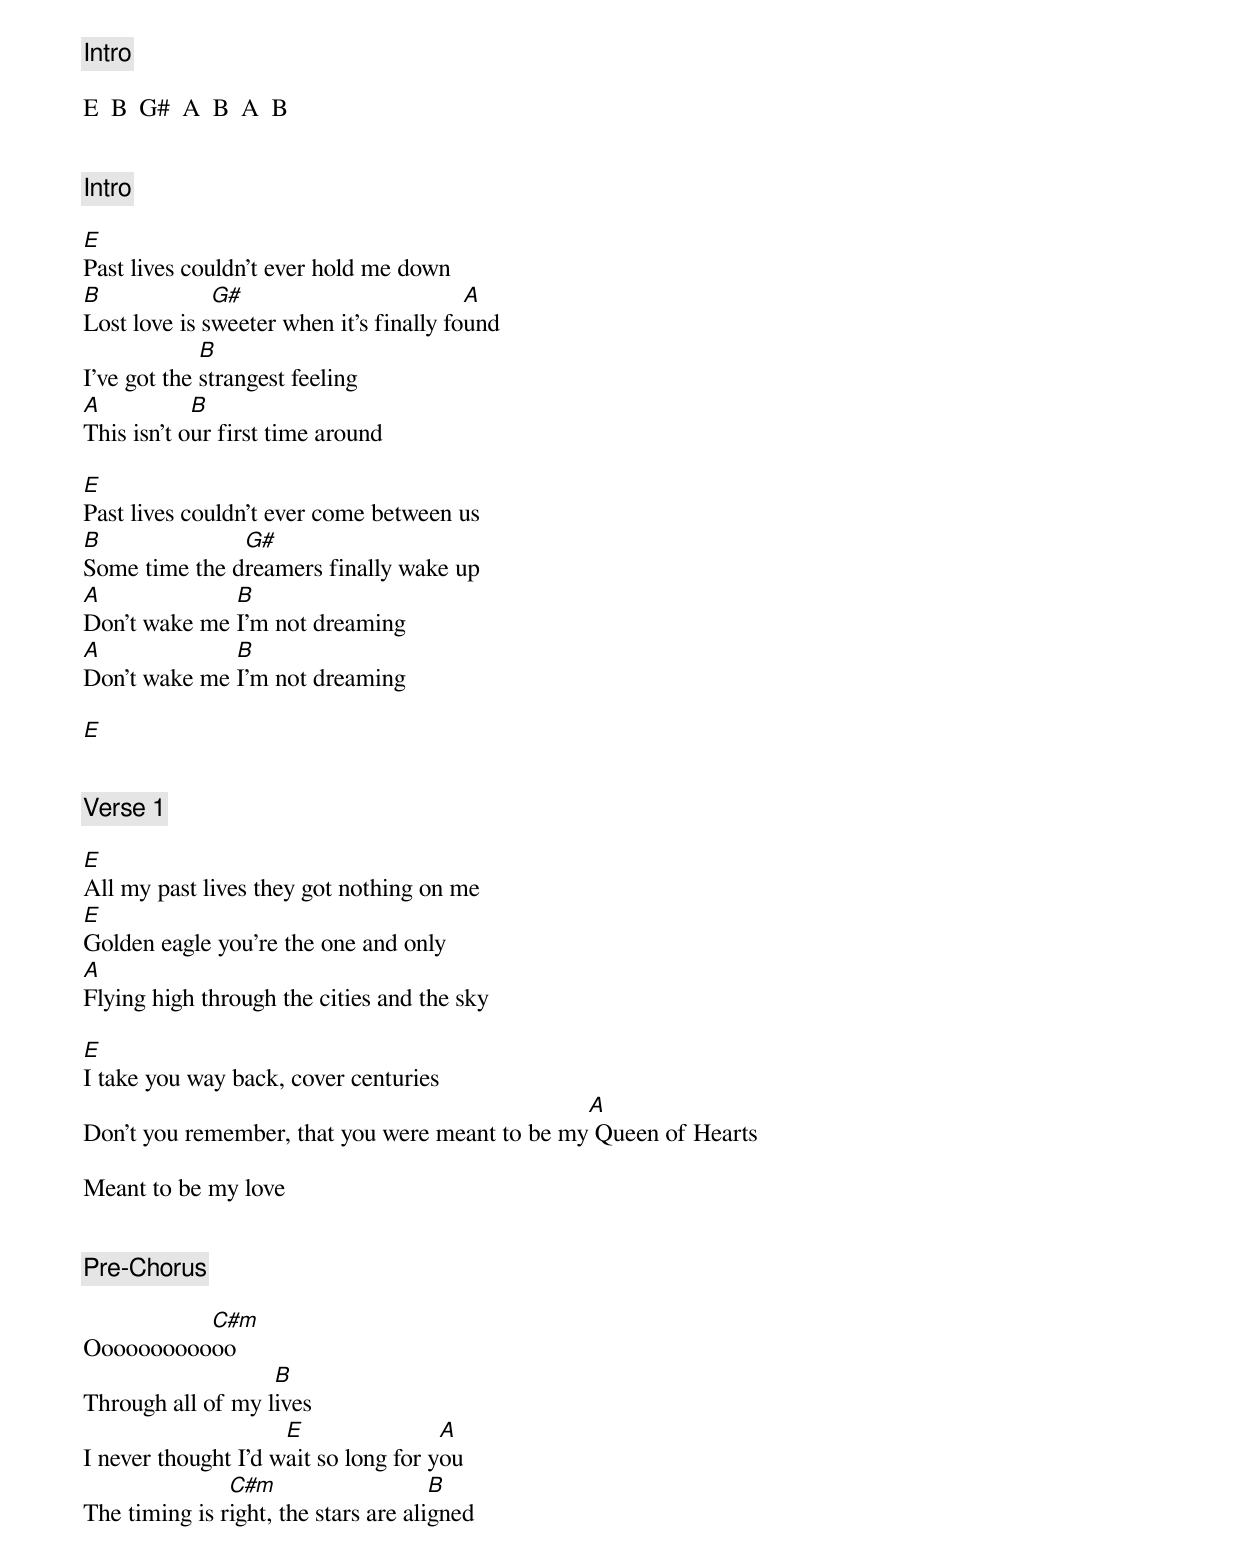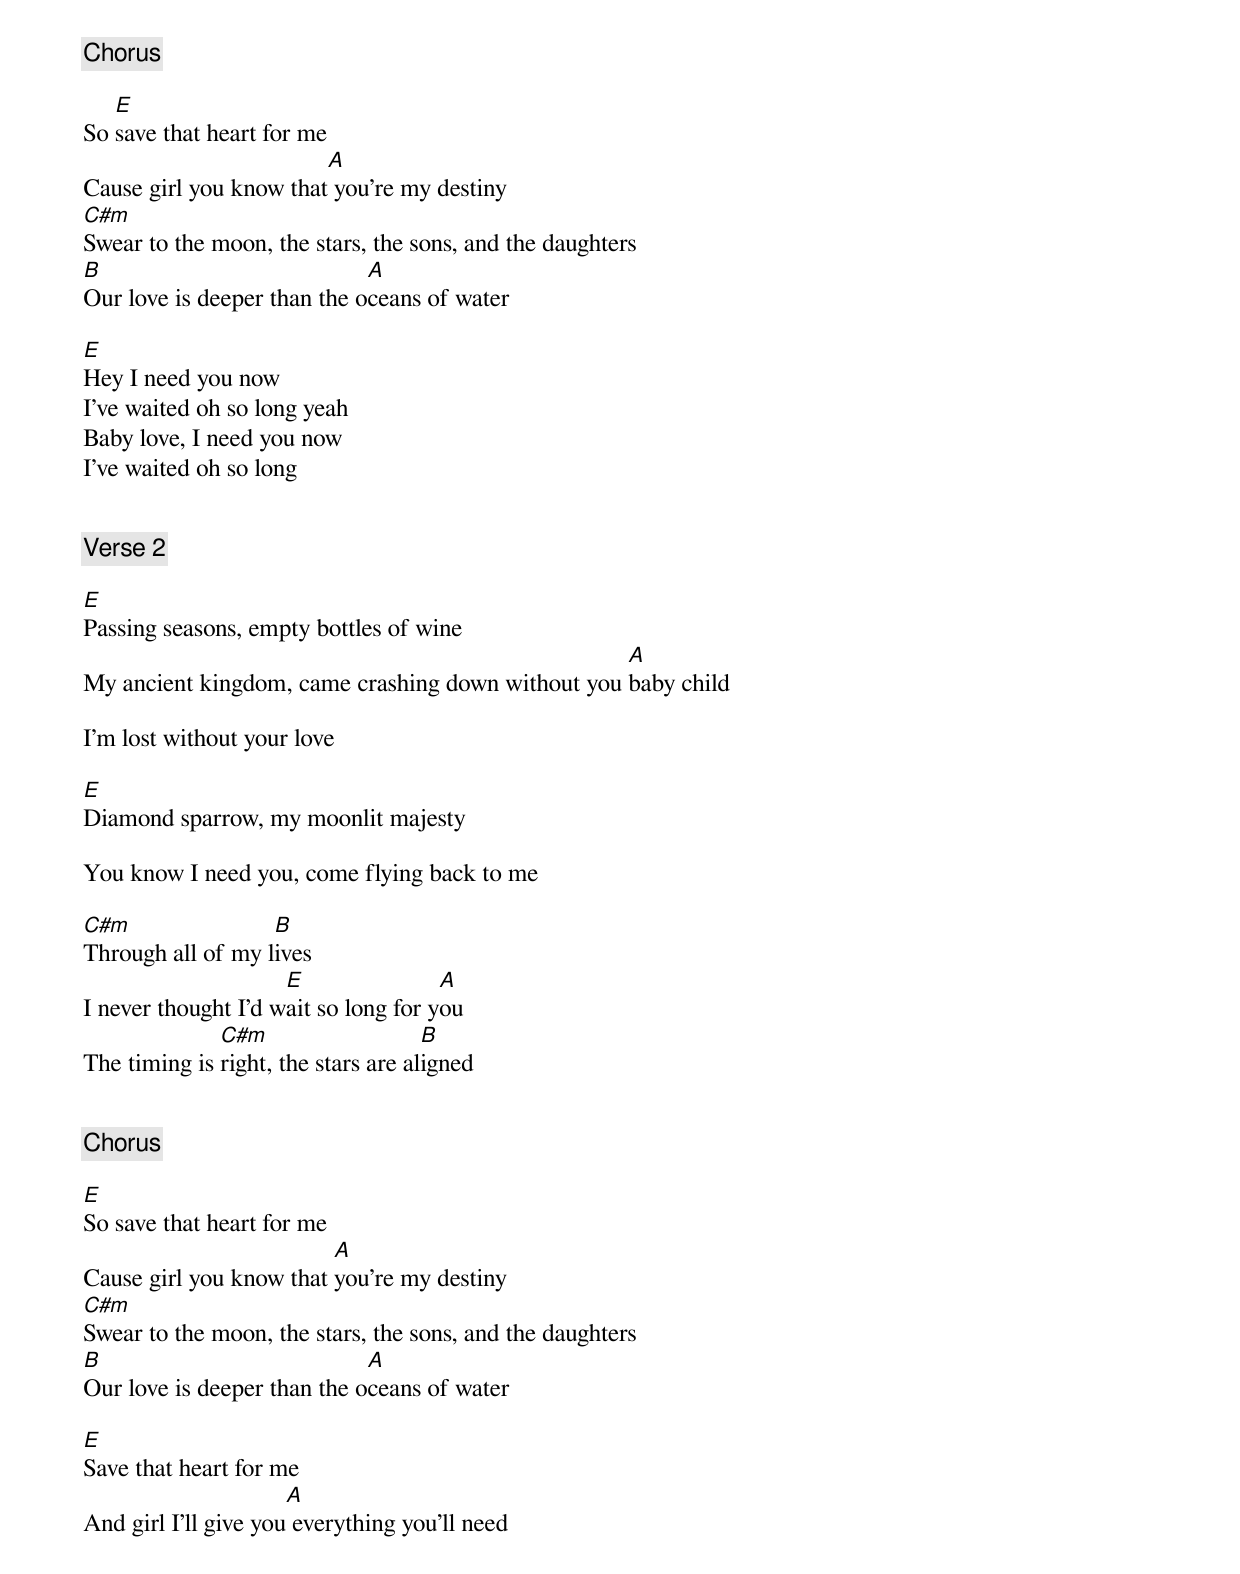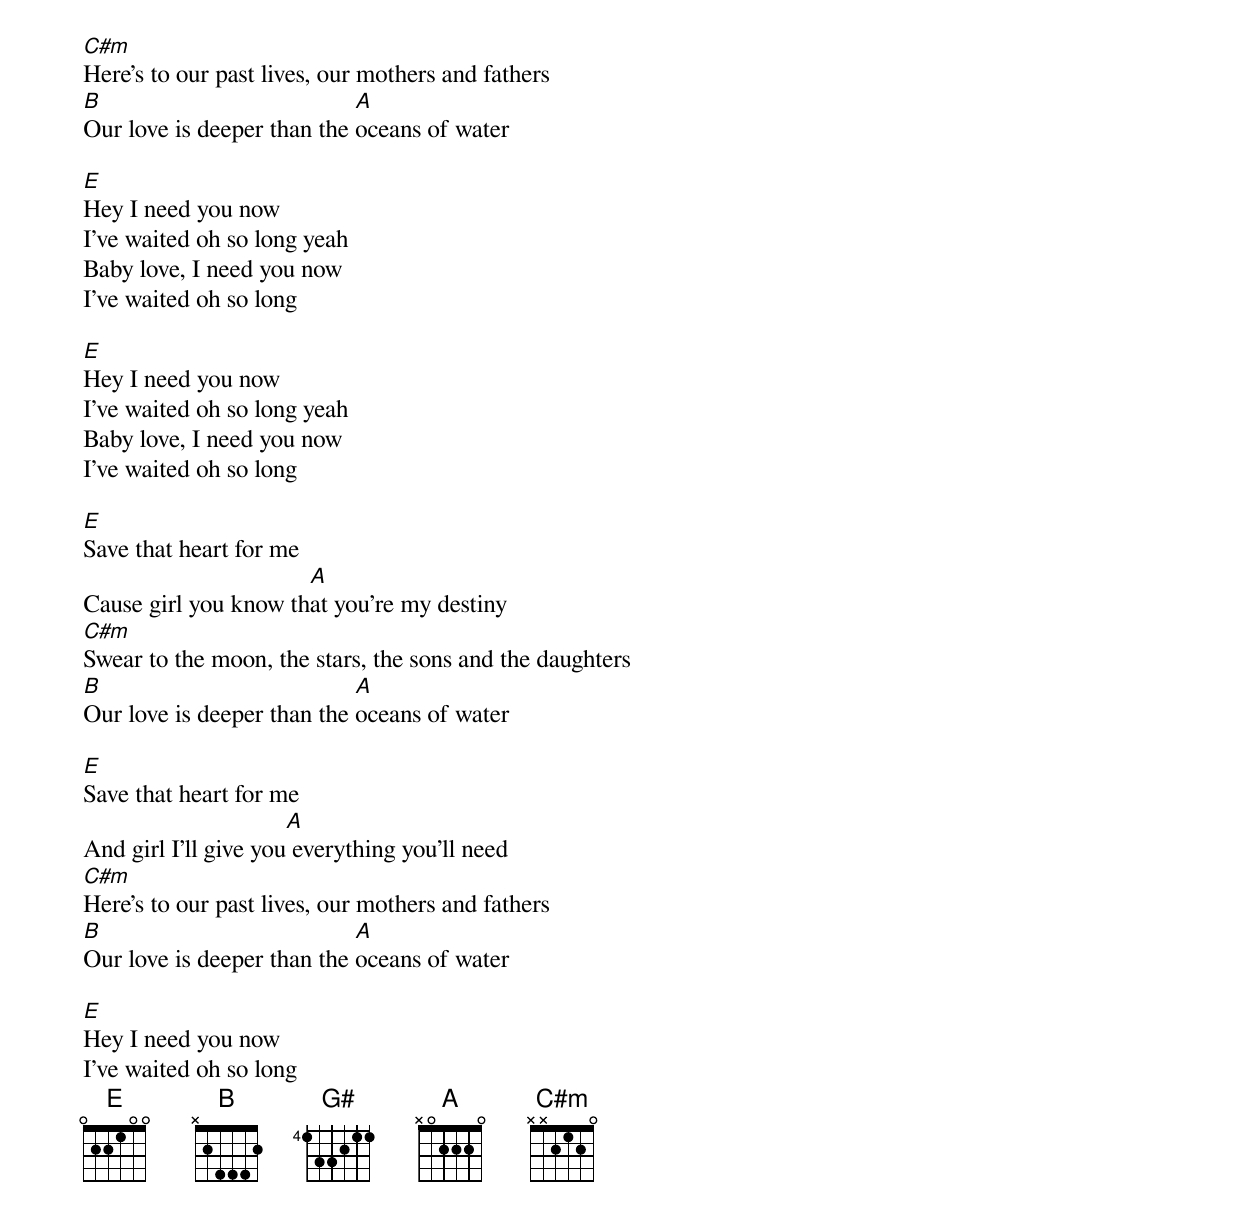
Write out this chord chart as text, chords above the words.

[Intro]

E  B  G#  A  B  A  B


[Intro]

E
Past lives couldn't ever hold me down
B             G#                         A
Lost love is sweeter when it's finally found
             B
I've got the strangest feeling
A           B
This isn't our first time around

E
Past lives couldn't ever come between us
B              G#
Some time the dreamers finally wake up
A             B
Don't wake me I'm not dreaming
A             B
Don't wake me I'm not dreaming

E


[Verse 1]

E
All my past lives they got nothing on me
E
Golden eagle you're the one and only
A
Flying high through the cities and the sky

E
I take you way back, cover centuries
                                                A
Don't you remember, that you were meant to be my Queen of Hearts

Meant to be my love


[Pre-Chorus]

          C#m
Oooooooooooo
                   B
Through all of my lives
                     E                A
I never thought I'd wait so long for you
               C#m                    B
The timing is right, the stars are aligned


[Chorus]

   E
So save that heart for me
                        A
Cause girl you know that you're my destiny
C#m
Swear to the moon, the stars, the sons, and the daughters
B                            A
Our love is deeper than the oceans of water

E
Hey I need you now
I've waited oh so long yeah
Baby love, I need you now
I've waited oh so long


[Verse 2]

E
Passing seasons, empty bottles of wine
                                                   A
My ancient kingdom, came crashing down without you baby child

I'm lost without your love

E
Diamond sparrow, my moonlit majesty

You know I need you, come flying back to me

C#m                B
Through all of my lives
                     E                A
I never thought I'd wait so long for you
              C#m                    B
The timing is right, the stars are aligned


[Chorus]

E
So save that heart for me
                         A
Cause girl you know that you're my destiny
C#m
Swear to the moon, the stars, the sons, and the daughters
B                            A
Our love is deeper than the oceans of water

E
Save that heart for me
                      A
And girl I'll give you everything you’ll need
C#m
Here's to our past lives, our mothers and fathers
B                           A
Our love is deeper than the oceans of water

E
Hey I need you now
I've waited oh so long yeah
Baby love, I need you now
I've waited oh so long

E
Hey I need you now
I've waited oh so long yeah
Baby love, I need you now
I've waited oh so long

E
Save that heart for me
                      A
Cause girl you know that you're my destiny
C#m
Swear to the moon, the stars, the sons and the daughters
B                           A
Our love is deeper than the oceans of water

E
Save that heart for me
                      A
And girl I'll give you everything you’ll need
C#m
Here's to our past lives, our mothers and fathers
B                           A
Our love is deeper than the oceans of water

E
Hey I need you now
I've waited oh so long
